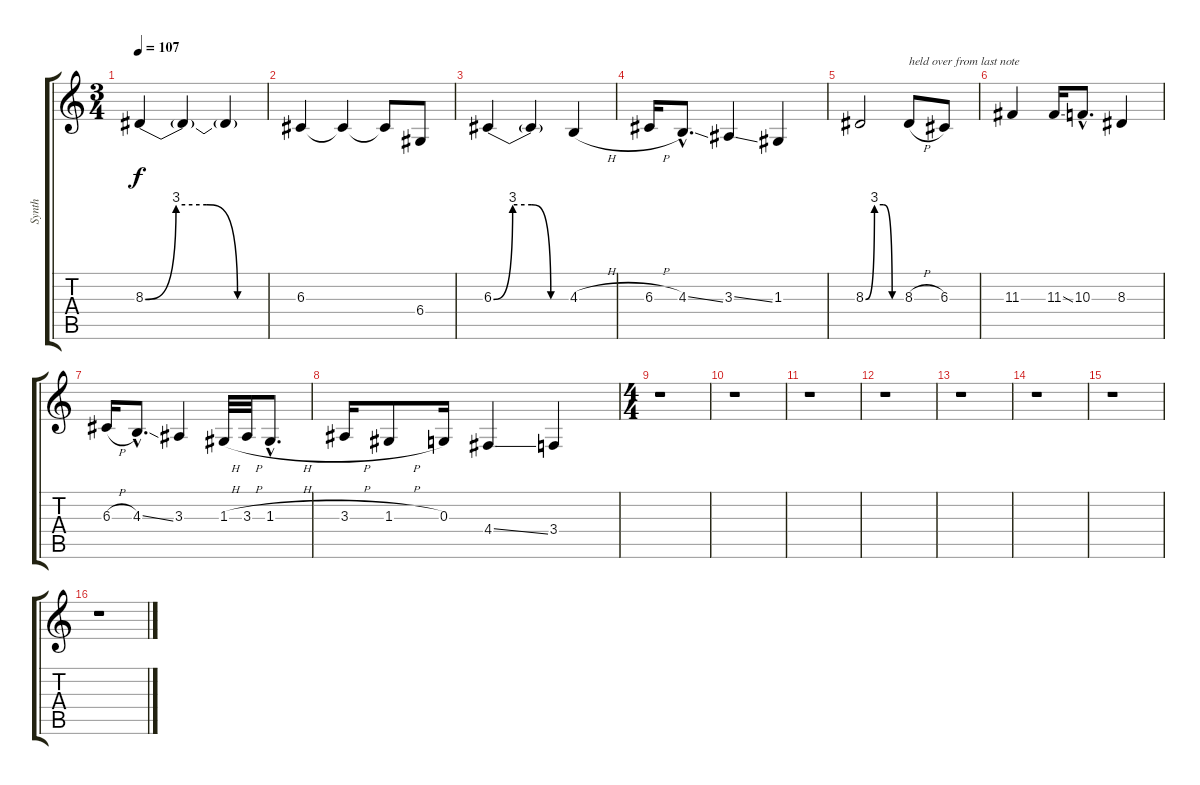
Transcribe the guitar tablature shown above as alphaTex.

\track ("Synth" "Synth") {instrument synthstrings1}
\staff {score tabs}
\tuning (E4 B3 G3 D3 Gb2 B1) {hide}
\ts (3 4)
\tempo 107
\clef g2
\ks c
8.3{be (custom 0 0 15 12 30 12 45 0 60 0)}.4{dy f instrument synthstrings1} 8.3{t}.4 8.3{t}.4 |
6.3.4 6.3{t}.4 6.3{t}.8 6.4.8 |
6.3{be (custom 0 0 15 12 30 12 45 0 60 0)}.4 6.3{t}.4 4.3{h}.4 |
6.3{h}.16 4.3{ss hac}.8{d} 3.3{ss}.4 1.3.4 |
8.3{be (custom 0 0 15 12 30 12 45 0 60 0)}.2 8.3{h}.8{txt "held over from last note"} 6.3.8 |
11.3.4 11.3{ss}.16 10.3{hac}.8{d} 8.3.4 |
6.3{h}.16 4.3{ss hac}.8{d} 3.3.4 1.3{h}.32 3.3{h}.32 1.3{h hac}.8{d} |
3.3{h}.16 1.3{h}.8 0.3.16 4.4{ss}.4 3.4.4 |
\ts (4 4)
r.1 |
r.1 |
r.1 |
r.1 |
r.1 |
r.1 |
r.1 |
r.1
